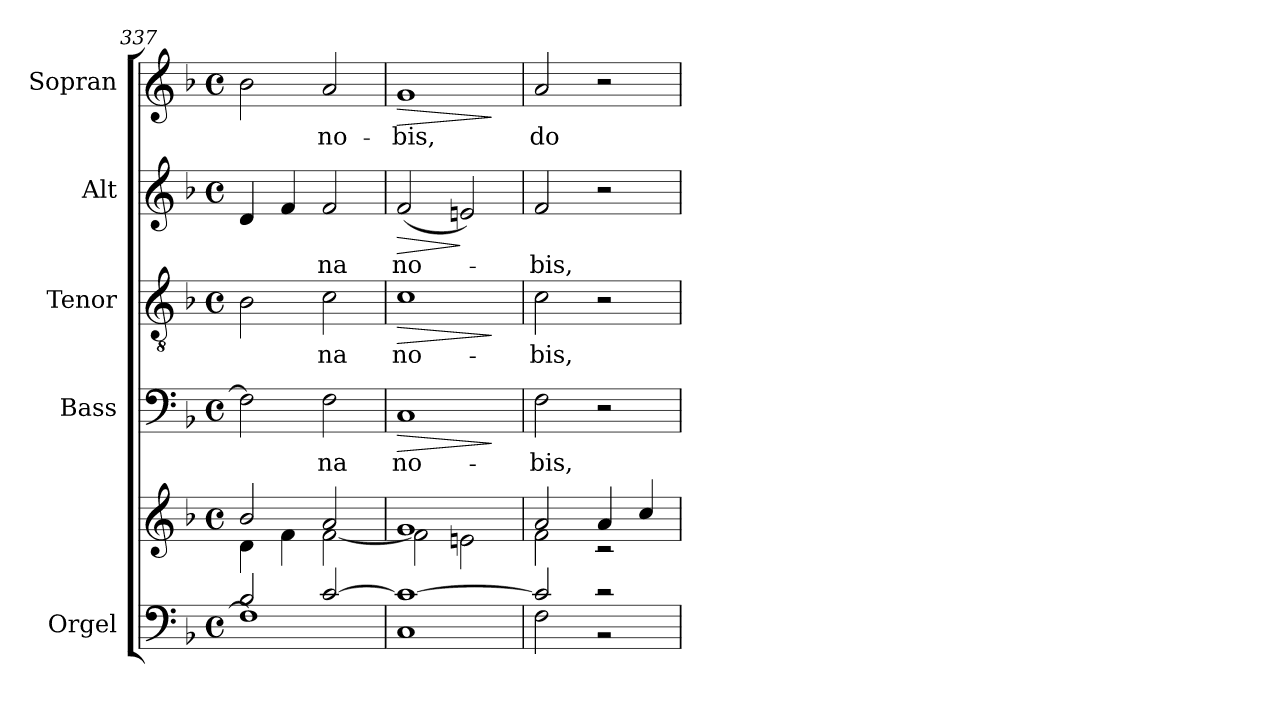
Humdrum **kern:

**kern	**kern	**kern	**text	**dynam	**kern	**text	**dynam	**kern	**text	**dynam	**kern	**text	**dynam
*part5	*part5	*part4	*part4	*part4	*part3	*part3	*part3	*part2	*part2	*part2	*part1	*part1	*part1
*staff6	*staff5	*staff4	*staff4	*staff4	*staff3	*staff3	*staff3	*staff2	*staff2	*staff2	*staff1	*staff1	*staff1
*I"Orgel	*	*I"Bass	*	*	*I"Tenor	*	*	*I"Alt	*	*	*I"Sopran	*	*
*I'Org.	*	*I'B.	*	*	*I'T.	*	*	*I'A.	*	*	*I'S.	*	*
*clefF4	*clefG2	*clefF4	*	*	*clefGv2	*	*	*clefG2	*	*	*clefG2	*	*
*k[b-]	*k[b-]	*k[b-]	*	*	*k[b-]	*	*	*k[b-]	*	*	*k[b-]	*	*
*F:	*F:	*F:	*	*	*F:	*	*	*F:	*	*	*F:	*	*
*M4/4	*M4/4	*M4/4	*	*	*M4/4	*	*	*M4/4	*	*	*M4/4	*	*
*met(c)	*met(c)	*met(c)	*	*	*met(c)	*	*	*met(c)	*	*	*met(c)	*	*
=337	=337	=337	=337	=337	=337	=337	=337	=337	=337	=337	=337	=337	=337
*^	*^	*	*	*	*	*	*	*	*	*	*	*	*
2B-/	1F]	2b-/	4d\	2F\]	.	.	2B-\	.	.	4d/	.	.	2b-\	.	.
.	.	.	4f\	.	.	.	.	.	.	4f/	.	.	.	.	.
!	!	!	!	!	!LO:LY:b	!	!	!LO:LY:b	!	!	!LO:LY:b	!	!	!LO:LY:b	!
[>2c/	.	2a/	[<2f\	2F\	-na	.	2c\	-na	.	2f/	-na	.	2a/	no-	.
=338	=338	=338	=338	=338	=338	=338	=338	=338	=338	=338	=338	=338	=338	=338	=338
!	!	!	!	!	!LO:LY:b	!LO:HP:b	!	!LO:LY:b	!LO:HP:b	!	!LO:LY:b	!LO:HP:b	!	!LO:LY:b	!LO:HP:b
1c_	1C	1g	2f\]	1C	no-	>	1c	no-	>	(<2f/	no-	>	1g	-bis,	>
.	.	.	2en\	.	.	.	.	.	.	2en/)	.	]	.	.	.
*v	*v	*	*	*	*	*	*	*	*	*	*	*	*	*	*
*	*v	*v	*	*	*	*	*	*	*	*	*	*	*	*
.	.	.	.	]	.	.	]	.	.	.	.	.	]
=339	=339	=339	=339	=339	=339	=339	=339	=339	=339	=339	=339	=339	=339
*^	*^	*	*	*	*	*	*	*	*	*	*	*	*
!	!	!	!	!	!LO:LY:b	!	!	!LO:LY:b	!	!	!LO:LY:b	!	!	!LO:LY:b	!
2c/]	2F\	2a/	2f\	2F\	-bis,	.	2c\	-bis,	.	2f/	-bis,	.	2a/	do-	.
2r	2r	4a/	2rc	2r	.	.	2r	.	.	2r	.	.	2r	.	.
.	.	4cc/	.	.	.	.	.	.	.	.	.	.	.	.	.
*v	*v	*	*	*	*	*	*	*	*	*	*	*	*	*	*
*	*v	*v	*	*	*	*	*	*	*	*	*	*	*	*
=	=	=	=	=	=	=	=	=	=	=	=	=	=
*-	*-	*-	*-	*-	*-	*-	*-	*-	*-	*-	*-	*-	*-
